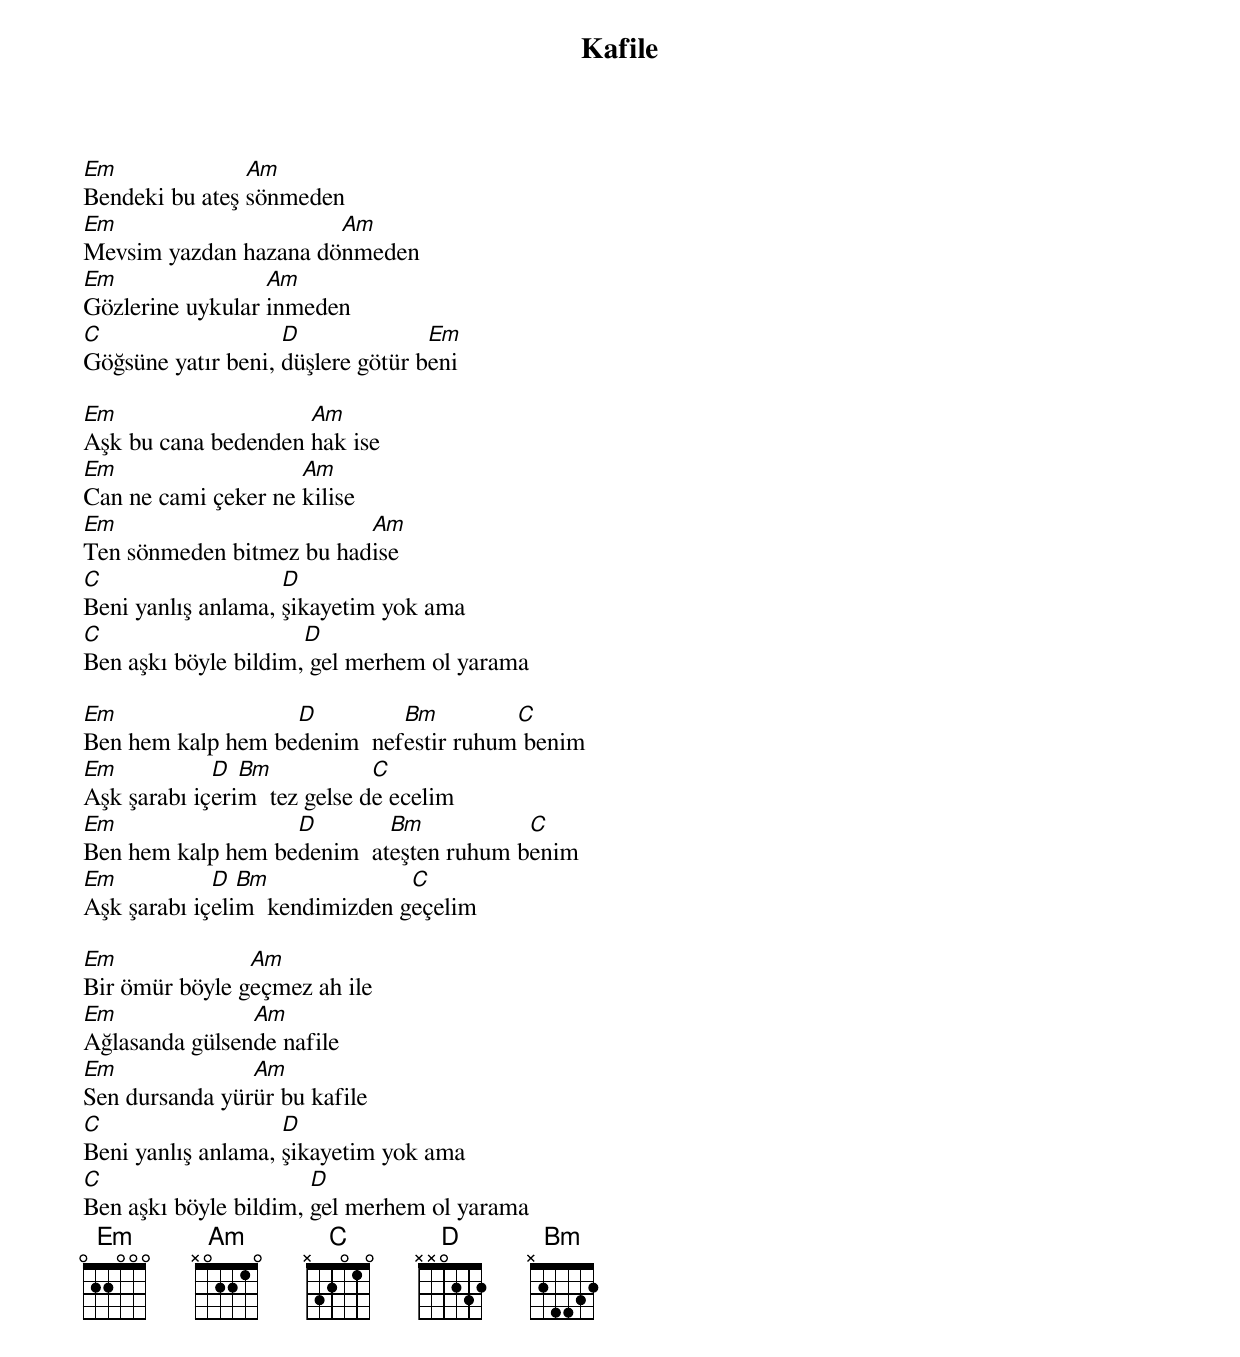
{title: Kafile}
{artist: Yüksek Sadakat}

Em              Am
Bendeki bu ateş sönmeden
Em                     Am
Mevsim yazdan hazana dönmeden
Em                Am
Gözlerine uykular inmeden
C                   D              Em
Göğsüne yatır beni, düşlere götür beni

Em                   Am
Aşk bu cana bedenden hak ise
Em                   Am
Can ne cami çeker ne kilise
Em                        Am
Ten sönmeden bitmez bu hadise
C                   D
Beni yanlış anlama, şikayetim yok ama
C                     D
Ben aşkı böyle bildim, gel merhem ol yarama

Em                 D         Bm         C
Ben hem kalp hem bedenim  nefestir ruhum benim
Em           D  Bm            C
Aşk şarabı içerim  tez gelse de ecelim
Em                 D        Bm           C
Ben hem kalp hem bedenim  ateşten ruhum benim
Em           D  Bm              C
Aşk şarabı içelim  kendimizden geçelim

Em              Am
Bir ömür böyle geçmez ah ile
Em              Am
Ağlasanda gülsende nafile
Em              Am
Sen dursanda yürür bu kafile
C                   D
Beni yanlış anlama, şikayetim yok ama
C                      D
Ben aşkı böyle bildim, gel merhem ol yarama
